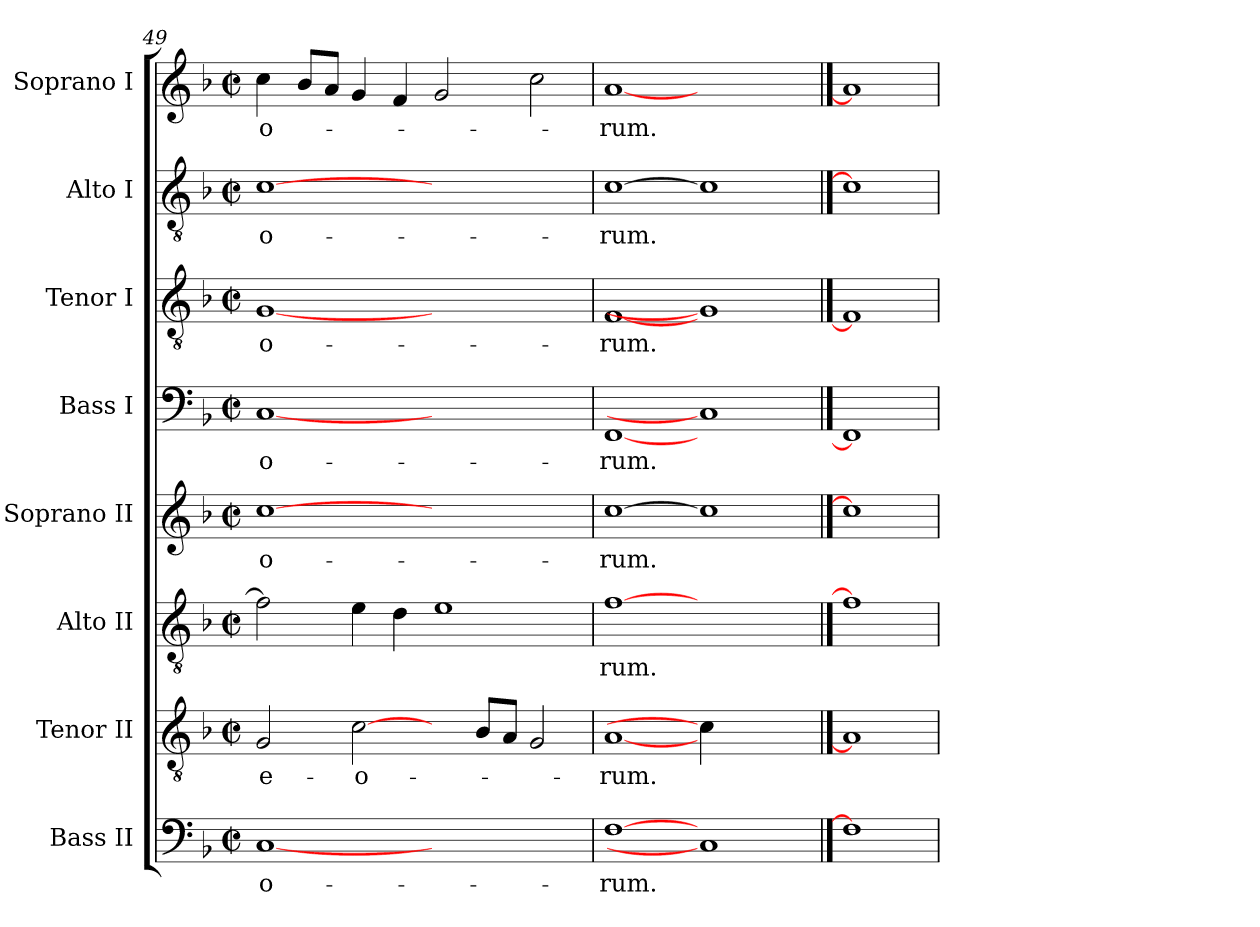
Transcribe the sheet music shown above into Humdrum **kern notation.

**kern	**text	**kern	**text	**kern	**text	**kern	**text	**kern	**text	**kern	**text	**kern	**text	**kern	**text
*part8	*part8	*part7	*part7	*part6	*part6	*part5	*part5	*part4	*part4	*part3	*part3	*part2	*part2	*part1	*part1
*staff8	*staff8	*staff7	*staff7	*staff6	*staff6	*staff5	*staff5	*staff4	*staff4	*staff3	*staff3	*staff2	*staff2	*staff1	*staff1
*I"Bass II	*	*I"Tenor II	*	*I"Alto II	*	*I"Soprano II	*	*I"Bass I	*	*I"Tenor I	*	*I"Alto I	*	*I"Soprano I	*
*	*	*I'T	*	*I'A	*	*	*	*I'B	*	*	*	*	*	*	*
*clefF4	*	*clefGv2	*	*clefGv2	*	*clefG2	*	*clefF4	*	*clefGv2	*	*clefGv2	*	*clefG2	*
*k[b-]	*	*k[b-]	*	*k[b-]	*	*k[b-]	*	*k[b-]	*	*k[b-]	*	*k[b-]	*	*k[b-]	*
*F:	*	*F:	*	*F:	*	*F:	*	*F:	*	*F:	*	*F:	*	*F:	*
*M2/2	*	*M2/2	*	*M2/2	*	*M2/2	*	*M2/2	*	*M2/2	*	*M2/2	*	*M2/2	*
*met(c|)	*	*met(c|)	*	*met(c|)	*	*met(c|)	*	*met(c|)	*	*met(c|)	*	*met(c|)	*	*met(c|)	*
=49	=49	=49	=49	=49	=49	=49	=49	=49	=49	=49	=49	=49	=49	=49	=49
!	!LO:LY:b	!	!LO:LY:b	!	!	!	!LO:LY:b	!	!LO:LY:b	!	!LO:LY:b	!	!LO:LY:b	!	!LO:LY:b
[1C	-o-	2G/	e-	2f\]	.	[1cc	-o-	[1C	-o-	[1G	-o-	[1c	-o-	4cc\	-o-
.	.	.	.	.	.	.	.	.	.	.	.	.	.	8b-/L	.
.	.	.	.	.	.	.	.	.	.	.	.	.	.	8a/J	.
!	!	!	!LO:LY:b	!	!	!	!	!	!	!	!	!	!	!	!
.	.	[2c\	-o-	4e\	.	.	.	.	.	.	.	.	.	4g/	.
.	.	.	.	4d\	.	.	.	.	.	.	.	.	.	4f/	.
1ryy	.	4ryy	.	1e	.	1ryy	.	1ryy	.	1ryy	.	1ryy	.	2g/	.
.	.	8B-/L	.	.	.	.	.	.	.	.	.	.	.	.	.
.	.	8A/J	.	.	.	.	.	.	.	.	.	.	.	.	.
.	.	2G/	.	.	.	.	.	.	.	.	.	.	.	2cc\	.
=50	=50	=50	=50	=50	=50	=50	=50	=50	=50	=50	=50	=50	=50	=50	=50
!	!LO:LY:b	!	!LO:LY:b	!	!LO:LY:b	!	!LO:LY:b	!	!LO:LY:b	!	!LO:LY:b	!	!LO:LY:b	!	!LO:LY:b
[1F	-rum.	[1A	-rum.	[1f	-rum.	[1cc	-rum.	[1FF	-rum.	[1F	-rum.	[1c	-rum.	[1a	-rum.
1C]	.	4c\]	.	1ryy	.	1cc]	.	1C]	.	1G]	.	1c]	.	1ryy	.
.	.	2.ryy	.	.	.	.	.	.	.	.	.	.	.	.	.
==51	==51	==51	==51	==51	==51	==51	==51	==51	==51	==51	==51	==51	==51	==51	==51
1F]	.	1A]	.	1f]	.	1cc]	.	1FF]	.	1F]	.	1c]	.	1a]	.
=	=	=	=	=	=	=	=	=	=	=	=	=	=	=	=
*-	*-	*-	*-	*-	*-	*-	*-	*-	*-	*-	*-	*-	*-	*-	*-
